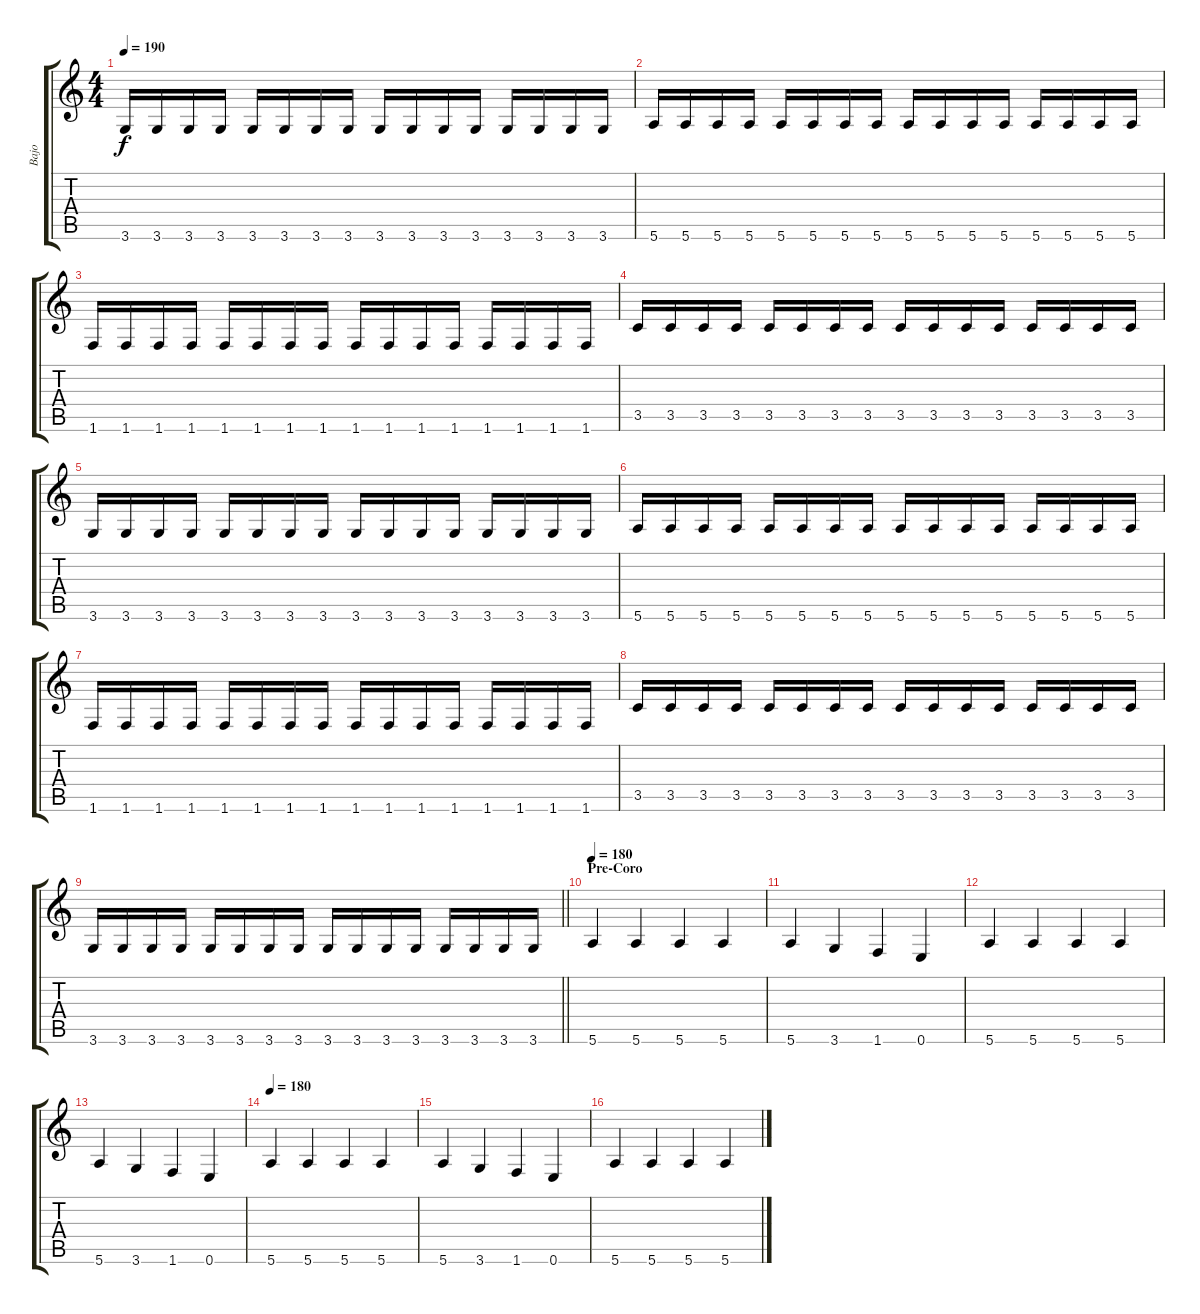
\track ("Bajo" "Bajo") {instrument electricbassfinger}
\staff {score tabs}
\tuning (E4 B3 G3 D3 A2 E2) {hide}
\ts (4 4)
\tempo 190
\clef g2
\ks c
3.6.16{dy f} 3.6.16 3.6.16 3.6.16 3.6.16 3.6.16 3.6.16 3.6.16 3.6.16 3.6.16 3.6.16 3.6.16 3.6.16 3.6.16 3.6.16 3.6.16 |
5.6.16 5.6.16 5.6.16 5.6.16 5.6.16 5.6.16 5.6.16 5.6.16 5.6.16 5.6.16 5.6.16 5.6.16 5.6.16 5.6.16 5.6.16 5.6.16 |
1.6.16 1.6.16 1.6.16 1.6.16 1.6.16 1.6.16 1.6.16 1.6.16 1.6.16 1.6.16 1.6.16 1.6.16 1.6.16 1.6.16 1.6.16 1.6.16 |
3.5.16 3.5.16 3.5.16 3.5.16 3.5.16 3.5.16 3.5.16 3.5.16 3.5.16 3.5.16 3.5.16 3.5.16 3.5.16 3.5.16 3.5.16 3.5.16 |
3.6.16 3.6.16 3.6.16 3.6.16 3.6.16 3.6.16 3.6.16 3.6.16 3.6.16 3.6.16 3.6.16 3.6.16 3.6.16 3.6.16 3.6.16 3.6.16 |
5.6.16 5.6.16 5.6.16 5.6.16 5.6.16 5.6.16 5.6.16 5.6.16 5.6.16 5.6.16 5.6.16 5.6.16 5.6.16 5.6.16 5.6.16 5.6.16 |
1.6.16 1.6.16 1.6.16 1.6.16 1.6.16 1.6.16 1.6.16 1.6.16 1.6.16 1.6.16 1.6.16 1.6.16 1.6.16 1.6.16 1.6.16 1.6.16 |
3.5.16 3.5.16 3.5.16 3.5.16 3.5.16 3.5.16 3.5.16 3.5.16 3.5.16 3.5.16 3.5.16 3.5.16 3.5.16 3.5.16 3.5.16 3.5.16 |
\barLineRight lightlight
3.6.16 3.6.16 3.6.16 3.6.16 3.6.16 3.6.16 3.6.16 3.6.16 3.6.16 3.6.16 3.6.16 3.6.16 3.6.16 3.6.16 3.6.16 3.6.16 |
\section ("" "Pre-Coro")
\tempo 180
5.6.4 5.6.4 5.6.4 5.6.4 |
5.6.4 3.6.4 1.6.4 0.6.4 |
5.6.4 5.6.4 5.6.4 5.6.4 |
5.6.4 3.6.4 1.6.4 0.6.4 |
\tempo 180
5.6.4 5.6.4 5.6.4 5.6.4 |
5.6.4 3.6.4 1.6.4 0.6.4 |
5.6.4 5.6.4 5.6.4 5.6.4
